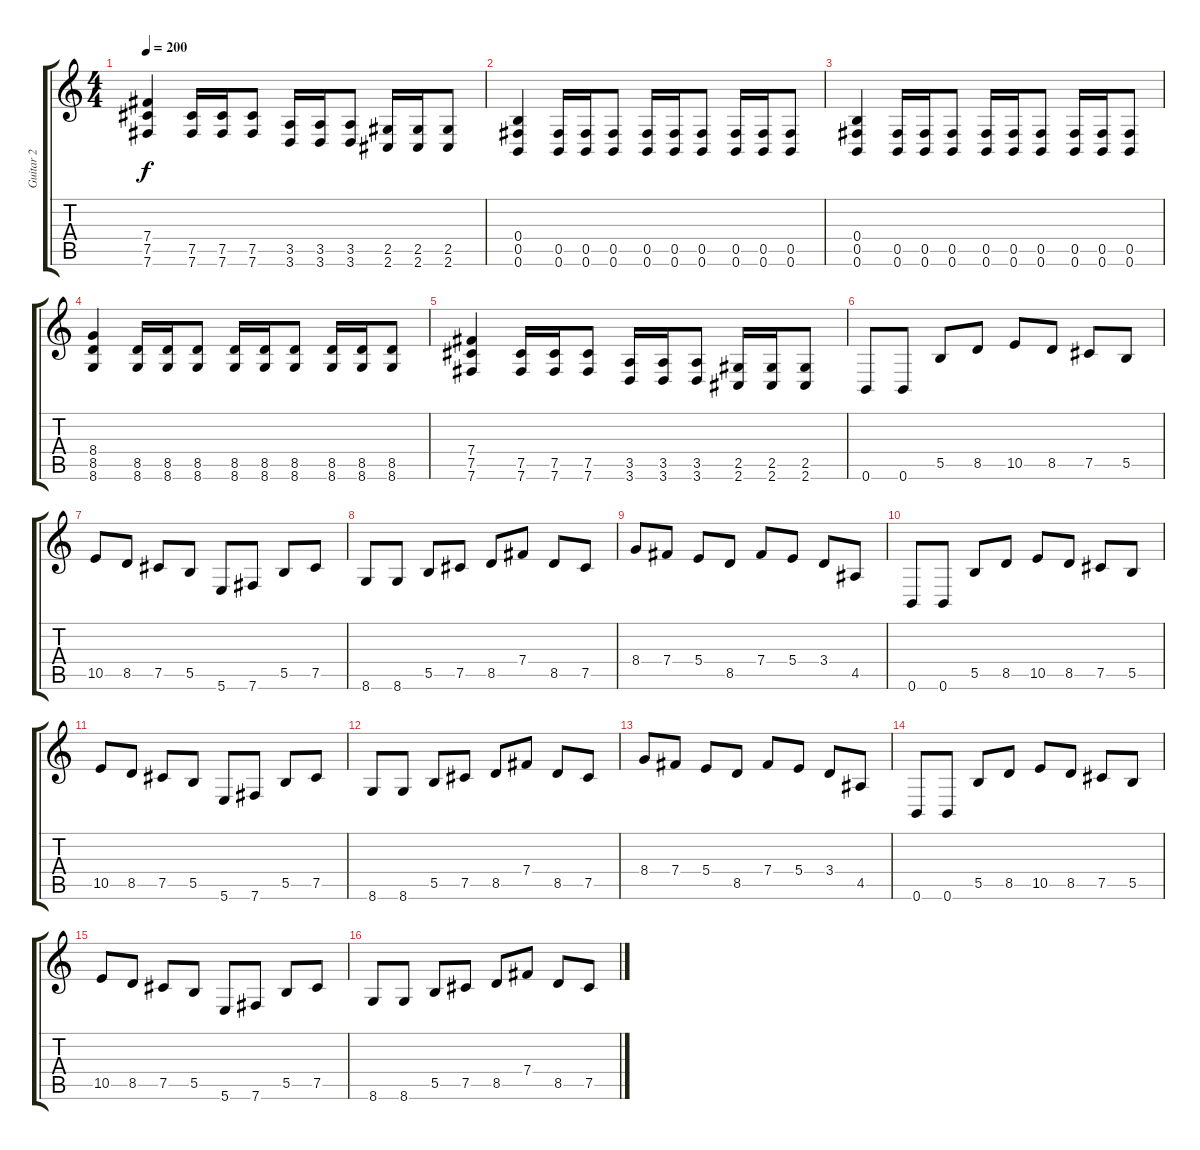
\track ("Guitar 2" "Guitar 2") {instrument distortionguitar}
\staff {score tabs}
\tuning (Db4 Ab3 E3 B2 Gb2 B1) {hide}
\ts (4 4)
\tempo 200
\clef g2
\ks c
(7.4 7.5 7.6).4{dy f} (7.5 7.6).16 (7.5 7.6).16 (7.5 7.6).8 (3.5 3.6).16 (3.5 3.6).16 (3.5 3.6).8 (2.5 2.6).16 (2.5 2.6).16 (2.5 2.6).8 |
(0.4 0.5 0.6).4 (0.5 0.6).16 (0.5 0.6).16 (0.5 0.6).8 (0.5 0.6).16 (0.5 0.6).16 (0.5 0.6).8 (0.5 0.6).16 (0.5 0.6).16 (0.5 0.6).8 |
(0.4 0.5 0.6).4 (0.5 0.6).16 (0.5 0.6).16 (0.5 0.6).8 (0.5 0.6).16 (0.5 0.6).16 (0.5 0.6).8 (0.5 0.6).16 (0.5 0.6).16 (0.5 0.6).8 |
(8.4 8.5 8.6).4 (8.5 8.6).16 (8.5 8.6).16 (8.5 8.6).8 (8.5 8.6).16 (8.5 8.6).16 (8.5 8.6).8 (8.5 8.6).16 (8.5 8.6).16 (8.5 8.6).8 |
(7.4 7.5 7.6).4 (7.5 7.6).16 (7.5 7.6).16 (7.5 7.6).8 (3.5 3.6).16 (3.5 3.6).16 (3.5 3.6).8 (2.5 2.6).16 (2.5 2.6).16 (2.5 2.6).8 |
0.6.8{volume 13} 0.6.8 5.5.8 8.5.8 10.5.8 8.5.8 7.5.8 5.5.8 |
10.5.8 8.5.8 7.5.8 5.5.8 5.6.8 7.6.8 5.5.8 7.5.8 |
8.6.8 8.6.8 5.5.8 7.5.8 8.5.8 7.4.8 8.5.8 7.5.8 |
8.4.8 7.4.8 5.4.8 8.5.8 7.4.8 5.4.8 3.4.8 4.5.8 |
0.6.8 0.6.8 5.5.8 8.5.8 10.5.8 8.5.8 7.5.8 5.5.8 |
10.5.8 8.5.8 7.5.8 5.5.8 5.6.8 7.6.8 5.5.8 7.5.8 |
8.6.8 8.6.8 5.5.8 7.5.8 8.5.8 7.4.8 8.5.8 7.5.8 |
8.4.8 7.4.8 5.4.8 8.5.8 7.4.8 5.4.8 3.4.8 4.5.8 |
0.6.8 0.6.8 5.5.8 8.5.8 10.5.8 8.5.8 7.5.8 5.5.8 |
10.5.8 8.5.8 7.5.8 5.5.8 5.6.8 7.6.8 5.5.8 7.5.8 |
8.6.8 8.6.8 5.5.8 7.5.8 8.5.8 7.4.8 8.5.8 7.5.8
